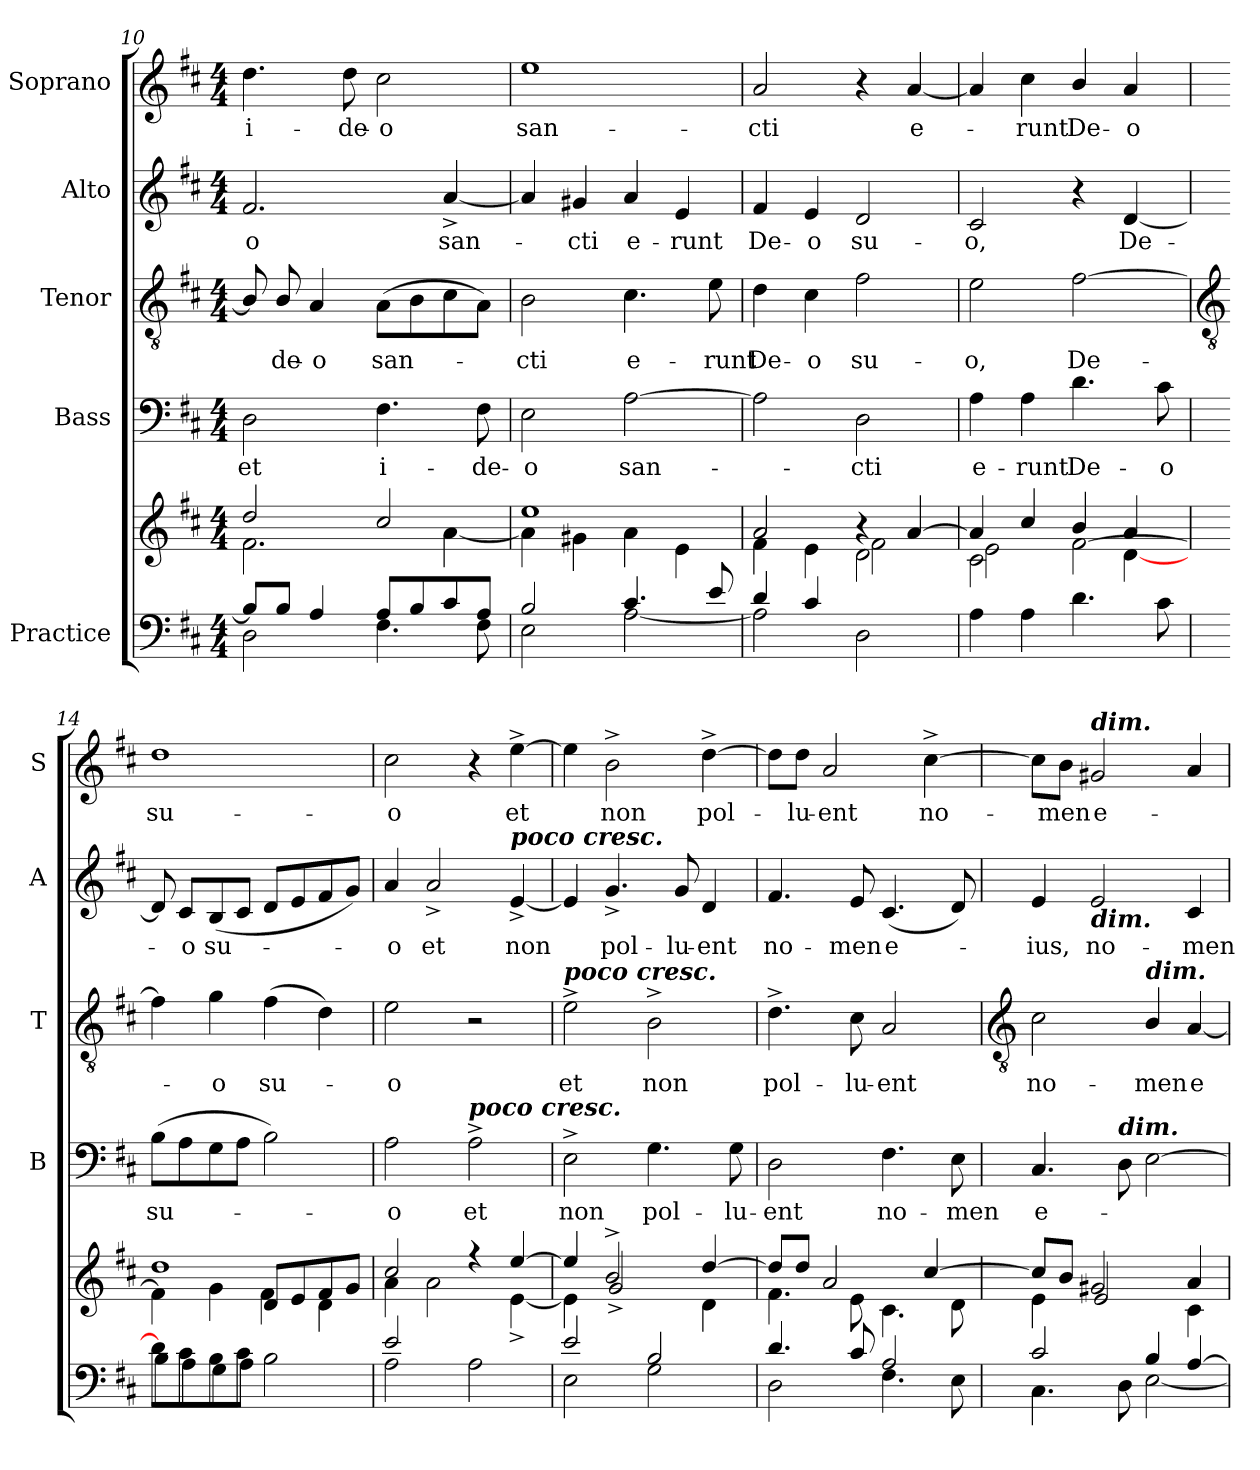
**kern	**kern	**kern	**text	**kern	**text	**kern	**text	**kern	**text
*part5	*part5	*part4	*part4	*part3	*part3	*part2	*part2	*part1	*part1
*staff6	*staff5	*staff4	*staff4	*staff3	*staff3	*staff2	*staff2	*staff1	*staff1
*I"Practice	*	*I"Bass	*	*I"Tenor	*	*I"Alto	*	*I"Soprano	*
*	*	*I'B	*	*I'T	*	*I'A	*	*I'S	*
!!LO:LB:g=z
*clefF4	*clefG2	*clefF4	*	*clefGv2	*	*clefG2	*	*clefG2	*
*k[f#c#]	*k[f#c#]	*k[f#c#]	*	*k[f#c#]	*	*k[f#c#]	*	*k[f#c#]	*
*D:	*D:	*D:	*	*D:	*	*D:	*	*D:	*
*M4/4	*M4/4	*M4/4	*	*M4/4	*	*M4/4	*	*M4/4	*
=10	=10	=10	=10	=10	=10	=10	=10	=10	=10
*^	*^	*	*	*	*	*	*	*	*
!	!	!	!	!	!LO:LY:b	!	!	!	!LO:LY:b	!	!LO:LY:b
8B/L]	2D\	2dd/	2.f#\	2D	et	8B/]	.	2.f#	-o	4.dd	i-
!	!	!	!	!	!	!	!LO:LY:b	!	!	!	!
8B/J	.	.	.	.	.	8B/	de-	.	.	.	.
!	!	!	!	!	!	!	!LO:LY:b	!	!	!	!
4A/	.	.	.	.	.	4A	-o	.	.	.	.
!	!	!	!	!	!	!	!	!	!	!	!LO:LY:b
.	.	.	.	.	.	.	.	.	.	8dd	-de-
!	!	!	!	!	!LO:LY:b	!	!LO:LY:b	!	!	!	!LO:LY:b
8A/L	4.F#\	2cc#/	.	4.F#	i-	(>8AL	san-	.	.	2cc#	-o
8B/	.	.	.	.	.	8B	.	.	.	.	.
!	!	!	!	!	!	!	!	!	!LO:LY:b	!	!
8c#/	.	.	[4a\	.	.	8c#	.	[4a^	san-	.	.
!	!	!	!	!	!LO:LY:b	!	!	!	!	!	!
8A/J	8F#\	.	.	8F#	-de-	8AJ)	.	.	.	.	.
=11	=11	=11	=11	=11	=11	=11	=11	=11	=11	=11	=11
!	!	!	!	!	!LO:LY:b	!	!LO:LY:b	!	!	!	!LO:LY:b
2B	2E\	1ee	4a\]	2E	-o	2B	cti	4a]	.	1ee	san-
!	!	!	!	!	!	!	!	!	!LO:LY:b	!	!
.	.	.	4g#X\	.	.	.	.	4g#X	cti	.	.
!	!	!	!	!	!LO:LY:b	!	!LO:LY:b	!	!LO:LY:b	!	!
4.c#/	[2A\	.	4a\	[2A	san-	4.c#	e-	4a	e-	.	.
!	!	!	!	!	!	!	!	!	!LO:LY:b	!	!
.	.	.	4e\	.	.	.	.	4e	-runt	.	.
!	!	!	!	!	!	!	!LO:LY:b	!	!	!	!
8e/	.	.	.	.	.	8e	-runt	.	.	.	.
=12	=12	=12	=12	=12	=12	=12	=12	=12	=12	=12	=12
*	*	*	*^	*	*	*	*	*	*	*	*
!	!	!	!	!	!	!	!	!LO:LY:b	!	!LO:LY:b	!	!LO:LY:b
4d/	2A\]	2a	4f#\	2ryy	2A]	.	4d	De-	4f#	De-	2a	-cti
!	!	!	!	!	!	!	!	!LO:LY:b	!	!LO:LY:b	!	!
4c#/	.	.	4e\	.	.	.	4c#	-o	4e	-o	.	.
!	!	!	!	!	!	!LO:LY:b	!	!LO:LY:b	!	!LO:LY:b	!	!
2ryy	2D\	4r	2d\	2f#\	2D	cti	2f#	su-	2d	su-	4r	.
!	!	!	!	!	!	!	!	!	!	!	!	!LO:LY:b
.	.	[4a	.	.	.	.	.	.	.	.	[4a	e-
*v	*v	*	*	*	*	*	*	*	*	*	*	*
=13	=13	=13	=13	=13	=13	=13	=13	=13	=13	=13	=13
!	!	!	!	!	!LO:LY:b	!	!LO:LY:b	!	!LO:LY:b	!	!
4A\	4a]	2c#\	2e\	4A	e-	2e	-o,	2c#	-o,	4a]	.
!	!	!	!	!	!LO:LY:b	!	!	!	!	!	!LO:LY:b
4A\	4cc#	.	.	4A	-runt	.	.	.	.	4cc#	runt
!	!	!	!	!	!LO:LY:b	!	!LO:LY:b	!	!	!	!LO:LY:b
4.d\	4b/	4ryy	[2f#\	4.d	De-	[2f#	De-	4r	.	4b/	De-
!	!	!	!	!	!	!	!	!	!LO:LY:b	!	!LO:LY:b
.	4a	[4d	.	.	.	.	.	[4d	De-	4a	-o
!	!	!	!	!	!LO:LY:b	!	!	!	!	!	!
8c#\	.	.	.	8c#	-o	.	.	.	.	.	.
!!LO:LB:g=z
=14	=14	=14	=14	=14	=14	=14	=14	=14	=14	=14	=14
*	*	*	*	*	*	*clefGv2	*	*	*	*	*
*^	*	*	*	*	*	*	*	*	*	*	*
!	!	!	!	!	!	!LO:LY:b	!	!	!	!	!	!LO:LY:b
8d\L]	8BL	1dd	2ryy	4f#\]	(>8BL	su-	4f#]	.	8d]	.	1dd	su-
!	!	!	!	!	!	!	!	!	!	!LO:LY:b	!	!
8c#\	8A	.	.	.	8A	.	.	.	8c#L	o	.	.
!	!	!	!	!	!	!	!	!LO:LY:b	!	!LO:LY:b	!	!
8B\	8G	.	.	4g\	8G	.	4g	o	(<8B	su-	.	.
8c#\J	8AJ	.	.	.	8AJ	.	.	.	8c#J	.	.	.
!	!	!	!	!	!	!	!	!LO:LY:b	!	!	!	!
2ryy	2B	.	8d/L	4f#\	2B)	.	(>4f#	su-	8dL	.	.	.
.	.	.	8e/	.	.	.	.	.	8e	.	.	.
.	.	.	8f#\	4d\	.	.	4d)	.	8f#	.	.	.
.	.	.	8g\J	.	.	.	.	.	8gJ)	.	.	.
*	*	*	*v	*v	*	*	*	*	*	*	*	*
=15	=15	=15	=15	=15	=15	=15	=15	=15	=15	=15	=15
!	!	!	!	!	!LO:LY:b	!	!LO:LY:b	!	!LO:LY:b	!	!LO:LY:b
2e	2A	2cc#/	4a\	2A	-o	2e	o	4a	o	2cc#	-o
!	!	!	!	!	!	!	!	!	!LO:LY:b	!	!
.	.	.	2a\	.	.	.	.	2a^	et	.	.
!	!	!	!	!LO:TX:a:Bi:t=poco cresc.	!	!	!	!	!	!	!
!	!	!	!	!	!LO:LY:b	!	!	!	!	!	!
2ryy	2A	4r	.	2A^	et	2r	.	.	.	4r	.
!	!	!	!	!	!	!	!	!LO:TX:a:Bi:t=poco cresc.	!	!	!
!	!	!	!	!	!	!	!	!	!LO:LY:b	!	!LO:LY:b
.	.	[4ee	[4e^\	.	.	.	.	[4e^	non	[4ee^	et
=16	=16	=16	=16	=16	=16	=16	=16	=16	=16	=16	=16
!	!	!	!	!	!	!LO:TX:a:Bi:t=poco cresc.	!	!	!	!	!
!	!	!	!	!	!LO:LY:b	!	!LO:LY:b	!	!	!	!
2e	2E	4ee]	4e\]	2E^	non	2e^	et	4e]	.	4ee]	.
!	!	!	!	!	!	!	!	!	!LO:LY:b	!	!LO:LY:b
.	.	2b^/	2g^/	.	.	.	.	4.g^	pol-	2b^	non
!	!	!	!	!	!LO:LY:b	!	!LO:LY:b	!	!	!	!
2B	2G	.	.	4.G	pol-	2B^	non	.	.	.	.
!	!	!	!	!	!	!	!	!	!LO:LY:b	!	!
.	.	.	.	.	.	.	.	8g	-lu-	.	.
!	!	!	!	!	!	!	!	!	!LO:LY:b	!	!LO:LY:b
.	.	[4dd	4d\	.	.	.	.	4d	-ent	[4dd^	pol-
!	!	!	!	!	!LO:LY:b	!	!	!	!	!	!
.	.	.	.	8G	-lu-	.	.	.	.	.	.
=17	=17	=17	=17	=17	=17	=17	=17	=17	=17	=17	=17
!	!	!	!	!	!LO:LY:b	!	!LO:LY:b	!	!LO:LY:b	!	!
4.d/	2D	8dd/L]	4.f#\	2D	-ent	4.d^	pol-	4.f#	no-	8dd\L]	.
!	!	!	!	!	!	!	!	!	!	!	!LO:LY:b
.	.	8dd/J	.	.	.	.	.	.	.	8dd\J	lu-
!	!	!	!	!	!	!	!	!	!	!	!LO:LY:b
.	.	2a	.	.	.	.	.	.	.	2a	-ent
!	!	!	!	!	!	!	!LO:LY:b	!	!LO:LY:b	!	!
8c#/	.	.	8e\	.	.	8c#	-lu-	8e	-men	.	.
!	!	!	!	!	!LO:LY:b	!	!LO:LY:b	!	!LO:LY:b	!	!
2A/	4.F#	.	4.c#\	4.F#	no-	2A	-ent	(<4.c#	e-	.	.
!	!	!	!	!	!	!	!	!	!	!	!LO:LY:b
.	.	[4cc#/	.	.	.	.	.	.	.	[4cc#^	no-
!	!	!	!	!	!LO:LY:b	!	!	!	!	!	!
.	8E	.	8d\	8E	-men	.	.	8d)	.	.	.
!!LO:LB:g=z
=18	=18	=18	=18	=18	=18	=18	=18	=18	=18	=18	=18
*	*	*	*	*	*	*clefGv2	*	*	*	*	*
!	!	!	!	!	!LO:LY:b	!	!LO:LY:b	!	!LO:LY:b	!	!
2c#/	4.C#\	8cc#/L]	4e\	4.C#	e-	2c#	no-	4e	ius,	8cc#\L]	.
!	!	!	!	!	!	!	!	!	!	!	!LO:LY:b
.	.	8b/J	.	.	.	.	.	.	.	8b\J	men
!	!	!	!	!	!	!	!	!	!	!LO:TX:a:Bi:t=dim.	!
!	!	!	!	!	!	!	!	!LO:TX:b:Bi:t=dim.	!	!	!
!	!	!	!	!	!	!	!	!	!LO:LY:b	!	!LO:LY:b
.	.	2g#X	2e/	.	.	.	.	2e	no-	2g#X	e-
!	!	!	!	!LO:TX:a:Bi:t=dim.	!	!	!	!	!	!	!
.	8D\	.	.	8D	.	.	.	.	.	.	.
!	!	!	!	!	!	!LO:TX:a:Bi:t=dim.	!	!	!	!	!
!	!	!	!	!	!	!	!LO:LY:b	!	!	!	!
4B/	[2E\	.	.	[2E	.	4B/	-men	.	.	.	.
!	!	!	!	!	!	!	!LO:LY:b	!	!LO:LY:b	!	!
[4A/	.	4a	4c#	.	.	[4A	e-	4c#	-men	4a	.
*v	*v	*	*	*	*	*	*	*	*	*	*
*	*v	*v	*	*	*	*	*	*	*	*
=	=	=	=	=	=	=	=	=	=
*-	*-	*-	*-	*-	*-	*-	*-	*-	*-
